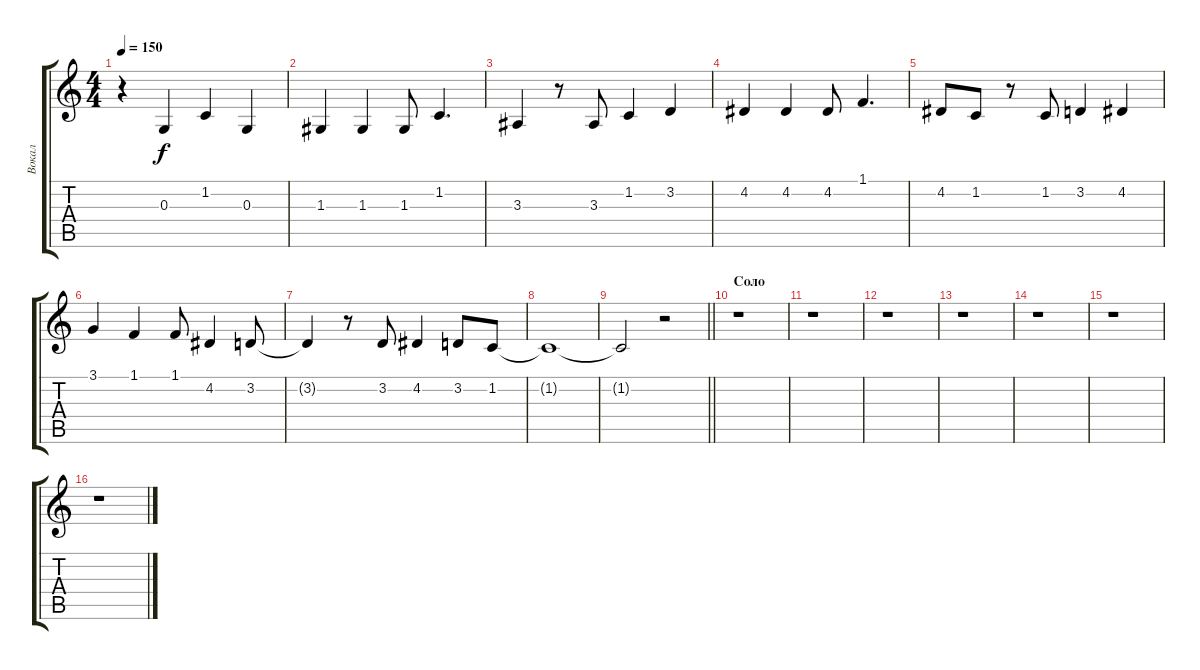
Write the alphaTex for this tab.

\track ("Вокал" "Вокал") {instrument altosax}
\staff {score tabs}
\tuning (E4 B3 G3 D3 A2 E2) {hide}
\ts (4 4)
\tempo 150
\clef g2
\ks c
r.4{dy f} 0.3.4 1.2.4 0.3.4 |
1.3.4 1.3.4 1.3.8 1.2.4{d} |
3.3.4 r.8 3.3.8 1.2.4 3.2.4 |
4.2.4 4.2.4 4.2.8 1.1.4{d} |
4.2.8 1.2.8 r.8 1.2.8 3.2.4 4.2.4 |
3.1.4 1.1.4 1.1.8 4.2.4 3.2.8 |
3.2{t}.4 r.8 3.2.8 4.2.4 3.2.8 1.2.8 |
1.2{t}.1 |
\barLineRight lightlight
1.2{t}.2 r.2 |
\section ("" "Соло")
r.1 |
r.1 |
r.1 |
r.1 |
r.1 |
r.1 |
r.1
